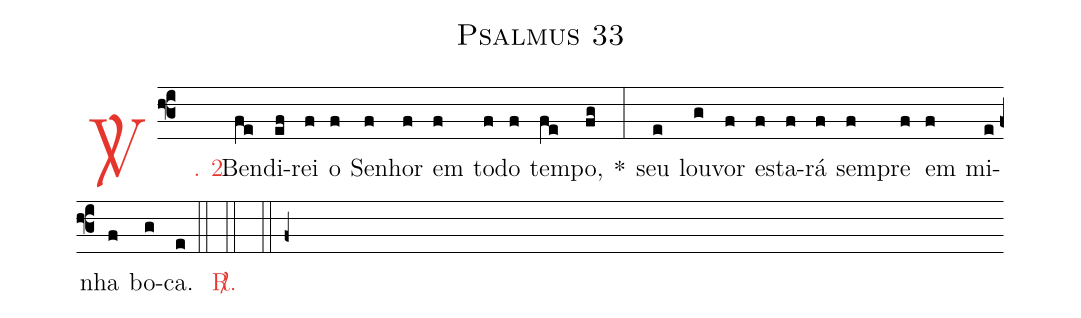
name: Psalmus 33;
%%
(f3)

<c><sp>V/</sp>. 2.</c>() Ben(fe)di(ef)rei(f) o(f) Se(f)nhor(f) em(f) to(f)do(f) tem(fe)po,(fg) *(:) seu(e) lou(g)vor(f) es(f)ta(f)rá(f) sem(f)pre(f) em(f) mi(e)nha(f) bo(g)ca.(e)

(::)

<c><sp>R/</sp>.</c>(::)

(::)

(f+)
